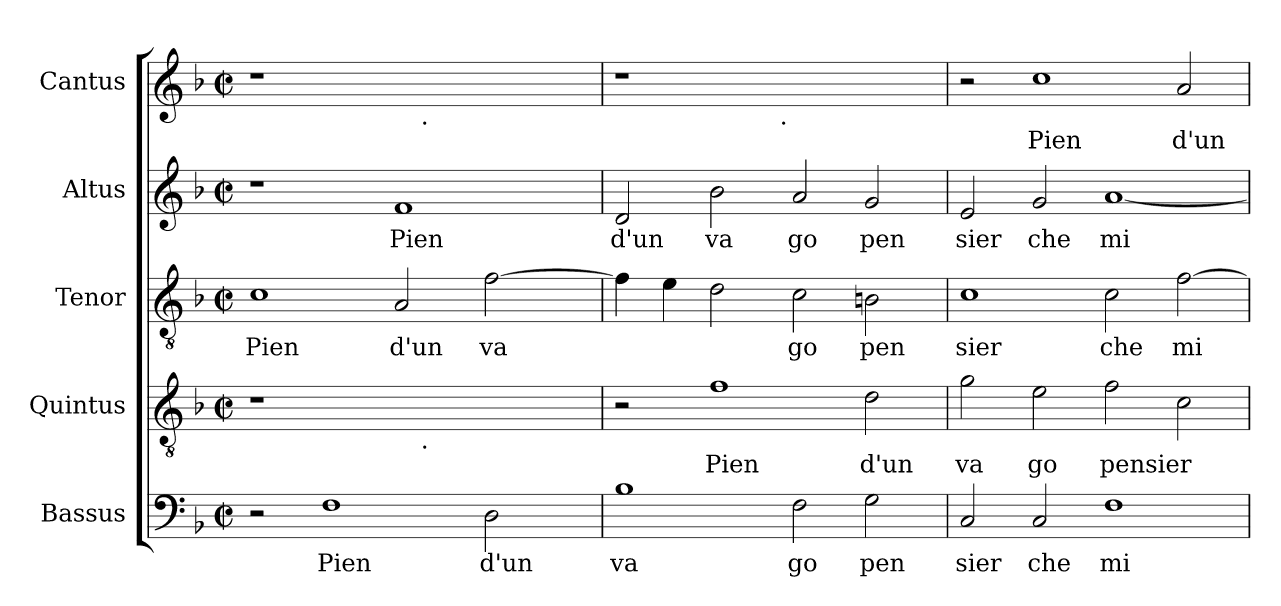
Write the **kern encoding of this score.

**kern	**text	**kern	**text	**kern	**text	**kern	**text	**kern	**text
*part5	*part5	*part4	*part4	*part3	*part3	*part2	*part2	*part1	*part1
*staff5	*staff5	*staff4	*staff4	*staff3	*staff3	*staff2	*staff2	*staff1	*staff1
*I"Bassus	*	*I"Quintus	*	*I"Tenor	*	*I"Altus	*	*I"Cantus	*
!!LO:PB:g=z
*stria5	*	*stria5	*	*stria5	*	*stria5	*	*stria5	*
*clefF4	*	*clefGv2	*	*clefGv2	*	*clefG2	*	*clefG2	*
*k[b-]	*	*k[b-]	*	*k[b-]	*	*k[b-]	*	*k[b-]	*
*F:	*	*F:	*	*F:	*	*F:	*	*F:	*
*M2/2	*	*M2/2	*	*M2/2	*	*M2/2	*	*M2/2	*
*met(c|)	*	*met(c|)	*	*met(c|)	*	*met(c|)	*	*met(c|)	*
=1	=1	=1	=1	=1	=1	=1	=1	=1	=1
!	!	!	!	!	!LO:LY:b:cj	!	!	!	!
2r	.	1r	.	1c	Pien	1r	.	1r	.
!	!LO:LY:b:cj	!	!	!	!	!	!	!	!
1F	Pien	.	.	.	.	.	.	.	.
!	!	!	!	!	!LO:LY:b:cj	!	!LO:LY:b:cj	!	!
.	.	16.ryy	.	2A/	d'un	1f	Pien	16.ryy	.
!	!	!	!	!	!	!	!	!LO:TX:b:t=.	!
!	!	!LO:TX:b:t=.	!	!	!	!	!	!	!
.	.	2ryy	.	.	.	.	.	2ryy	.
!	!LO:LY:b:cj	!	!	!	!LO:LY:b:cj	!	!	!	!
2D\	d'un	.	.	[>2f\	va	.	.	.	.
.	.	4ryy	.	.	.	.	.	4ryy	.
.	.	8ryy	.	.	.	.	.	8ryy	.
.	.	32ryy	.	.	.	.	.	32ryy	.
=2	=2	=2	=2	=2	=2	=2	=2	=2	=2
!	!LO:LY:b:cj	!	!	!	!LO:LY:b:cj	!	!LO:LY:b:cj	!	!
*	*	*	*	*	*	*	*	*^	*
1B-	va	2r	.	4f\]	.	2d/	d'un	1r	2ryy	.
!	!	!	!	!	!LO:LY:b:cj	!	!	!	!	!
.	.	.	.	4e\	.	.	.	.	.	.
!	!	!	!LO:LY:b:cj	!	!LO:LY:b:cj	!	!LO:LY:b:cj	!	!	!
.	.	1f	Pien	2d\	.	2b-\	va	.	4...ryy	.
!	!	!	!	!	!	!	!	!	!LO:TX:b:t=.	!
.	.	.	.	.	.	.	.	.	1ryy	.
!	!LO:LY:b:cj	!	!	!	!LO:LY:b:cj	!	!LO:LY:b:cj	!	!	!
2F\	go	.	.	2c\	go	2a/	go	1ryy	.	.
!	!LO:LY:b:cj	!	!LO:LY:b:cj	!	!LO:LY:b:cj	!	!LO:LY:b:cj	!	!	!
2G\	pen	2d\	d'un	2Bn\	pen	2g/	pen	.	.	.
.	.	.	.	.	.	.	.	.	32ryy	.
=3	=3	=3	=3	=3	=3	=3	=3	=3	=3	=3
!	!LO:LY:b:cj	!	!LO:LY:b:cj	!	!LO:LY:b:cj	!	!LO:LY:b:cj	!	!	!
*	*	*	*	*	*	*	*	*v	*v	*
2C/	sier	2g\	va	1c	sier	2e/	sier	2r	.
!	!LO:LY:b:cj	!	!LO:LY:b:cj	!	!	!	!LO:LY:b:cj	!	!LO:LY:b:cj
2C/	che	2e\	go	.	.	2g/	che	1cc	Pien
!	!LO:LY:b:cj	!	!LO:LY:b:cj	!	!LO:LY:b:cj	!	!LO:LY:b:cj	!	!
1F	mi	2f\	pensier	2c\	che	[<1a	mi	.	.
!	!	!	!LO:LY:b:cj	!	!LO:LY:b:cj	!	!	!	!LO:LY:b:cj
.	.	2c\	.	[>2f\	mi	.	.	2a/	d'un
=	=	=	=	=	=	=	=	=	=
*-	*-	*-	*-	*-	*-	*-	*-	*-	*-
